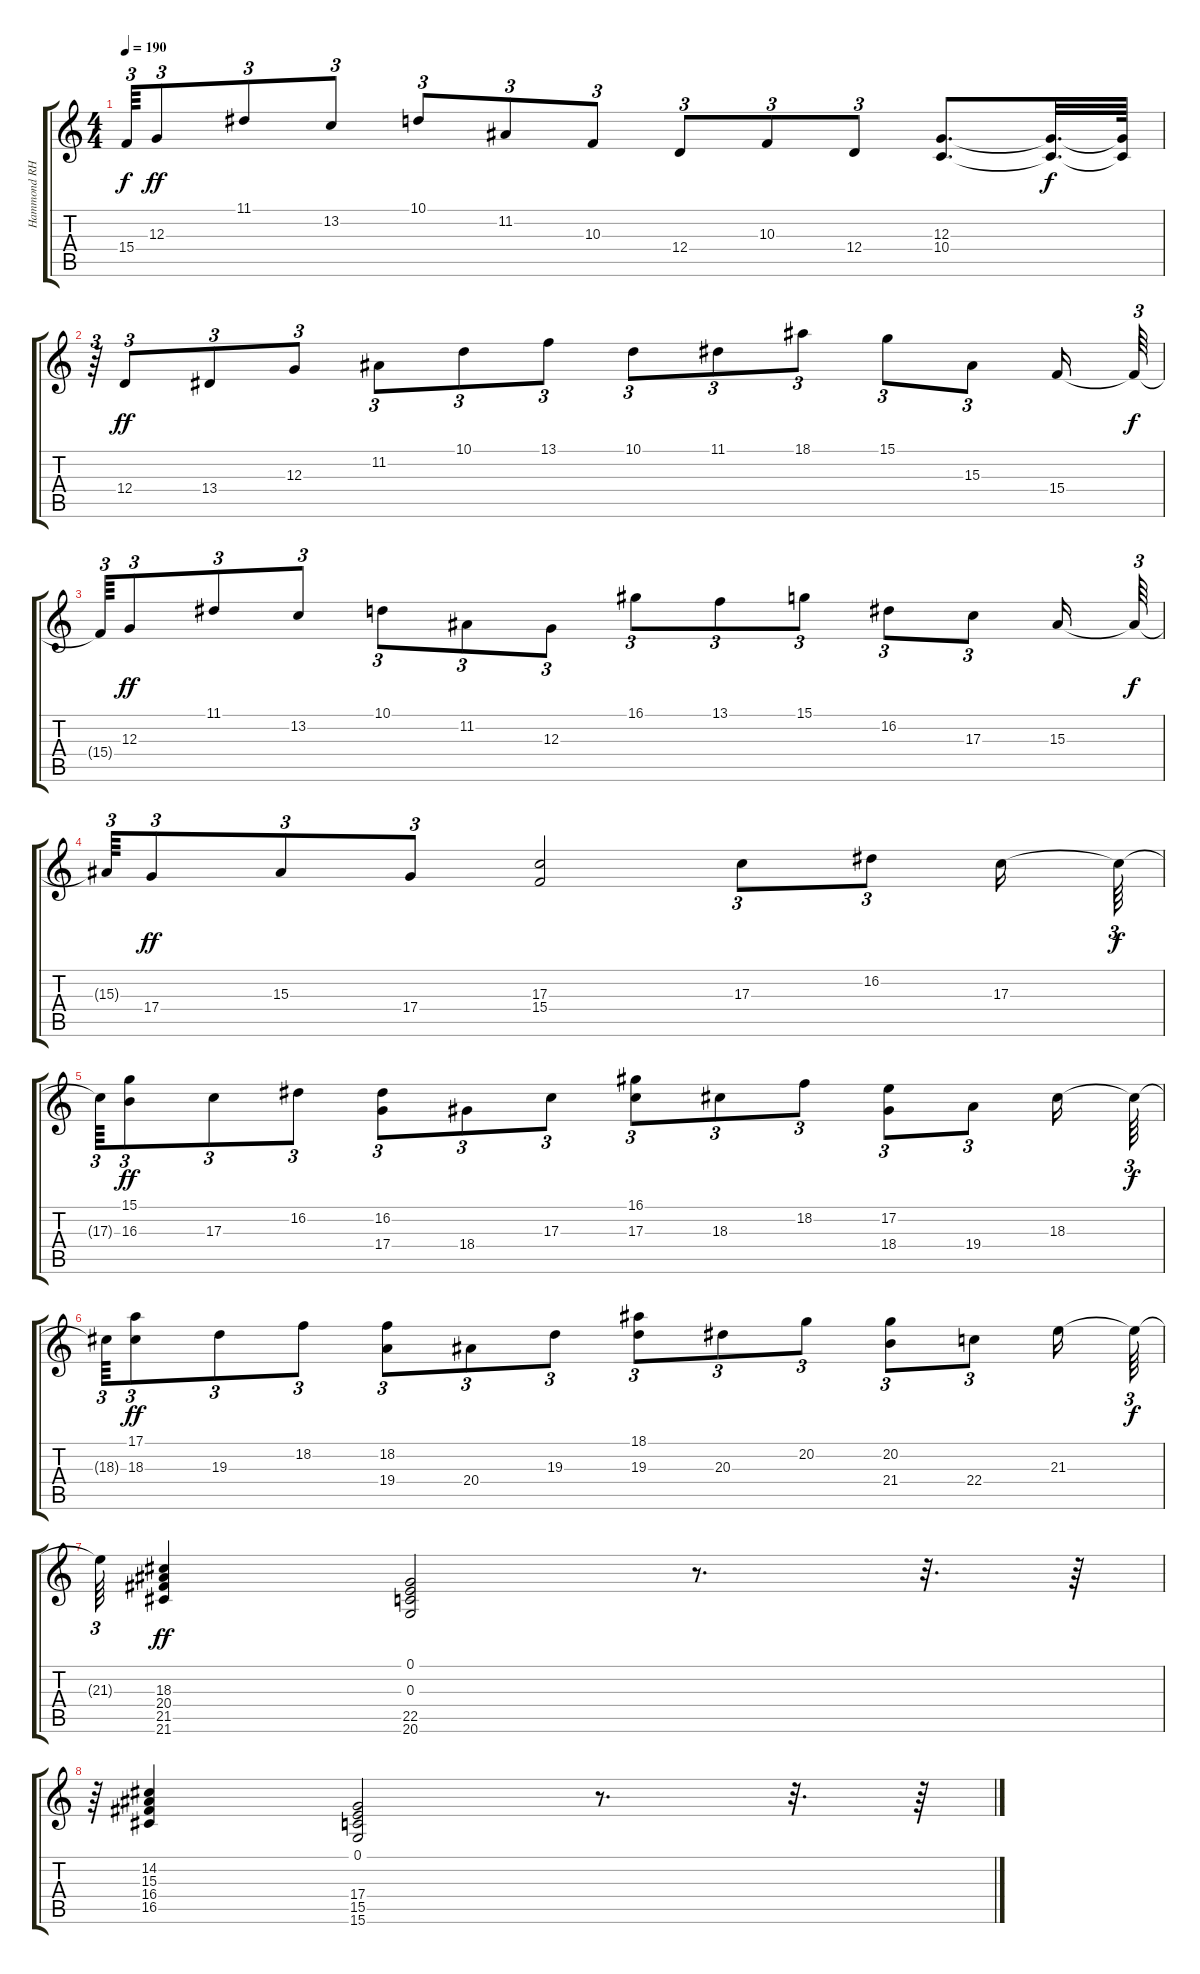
\track ("Hammond RH" "Hammond RH") {instrument musicbox}
\staff {score tabs}
\tuning (E4 B3 G3 D3 A2 E2) {hide}
\ts (4 4)
\tempo 190
\clef g2
\ks c
15.4{t}.64{tu (3 2) dy f} 12.3.8{tu (3 2) dy ff} 11.1.8{tu (3 2)} 13.2.8{tu (3 2)} 10.1.8{tu (3 2)} 11.2.8{tu (3 2)} 10.3.8{tu (3 2)} 12.4.8{tu (3 2)} 10.3.8{tu (3 2)} 12.4.8{tu (3 2)} (12.3 10.4).8{d} (12.3{t} 10.4{t}).32{d dy f} (12.3{t} 10.4{t}).64 |
r.64{tu (3 2)} 12.4.8{tu (3 2) dy ff} 13.4.8{tu (3 2)} 12.3.8{tu (3 2)} 11.2.8{tu (3 2)} 10.1.8{tu (3 2)} 13.1.8{tu (3 2)} 10.1.8{tu (3 2)} 11.1.8{tu (3 2)} 18.1.8{tu (3 2)} 15.1.8{tu (3 2)} 15.3.8{tu (3 2)} 15.4.16 15.4{t}.64{tu (3 2) dy f} |
15.4{t}.64{tu (3 2)} 12.3.8{tu (3 2) dy ff} 11.1.8{tu (3 2)} 13.2.8{tu (3 2)} 10.1.8{tu (3 2)} 11.2.8{tu (3 2)} 12.3.8{tu (3 2)} 16.1.8{tu (3 2)} 13.1.8{tu (3 2)} 15.1.8{tu (3 2)} 16.2.8{tu (3 2)} 17.3.8{tu (3 2)} 15.3.16 15.3{t}.64{tu (3 2) dy f} |
15.3{t}.64{tu (3 2)} 17.4.8{tu (3 2) dy ff} 15.3.8{tu (3 2)} 17.4.8{tu (3 2)} (17.3 15.4).2 17.3.8{tu (3 2)} 16.2.8{tu (3 2)} 17.3.16 17.3{t}.64{tu (3 2) dy f} |
17.3{t}.64{tu (3 2)} (15.1 16.3).8{tu (3 2) dy ff} 17.3.8{tu (3 2)} 16.2.8{tu (3 2)} (16.2 17.4).8{tu (3 2)} 18.4.8{tu (3 2)} 17.3.8{tu (3 2)} (16.1 17.3).8{tu (3 2)} 18.3.8{tu (3 2)} 18.2.8{tu (3 2)} (17.2 18.4).8{tu (3 2)} 19.4.8{tu (3 2)} 18.3.16 18.3{t}.64{tu (3 2) dy f} |
18.3{t}.64{tu (3 2)} (17.1 18.3).8{tu (3 2) dy ff} 19.3.8{tu (3 2)} 18.2.8{tu (3 2)} (18.2 19.4).8{tu (3 2)} 20.4.8{tu (3 2)} 19.3.8{tu (3 2)} (18.1 19.3).8{tu (3 2)} 20.3.8{tu (3 2)} 20.2.8{tu (3 2)} (20.2 21.4).8{tu (3 2)} 22.4.8{tu (3 2)} 21.3.16 21.3{t}.64{tu (3 2) dy f} |
21.3{t}.64{tu (3 2)} (18.3 20.4 21.5 21.6).4{dy ff} (0.1 0.3 22.5 20.6).2 r.8{d} r.32{d} r.64 |
r.64{tu (3 2)} (14.2 15.3 16.4 16.5).4 (0.1 17.4 15.5 15.6).2 r.8{d} r.32{d} r.64
